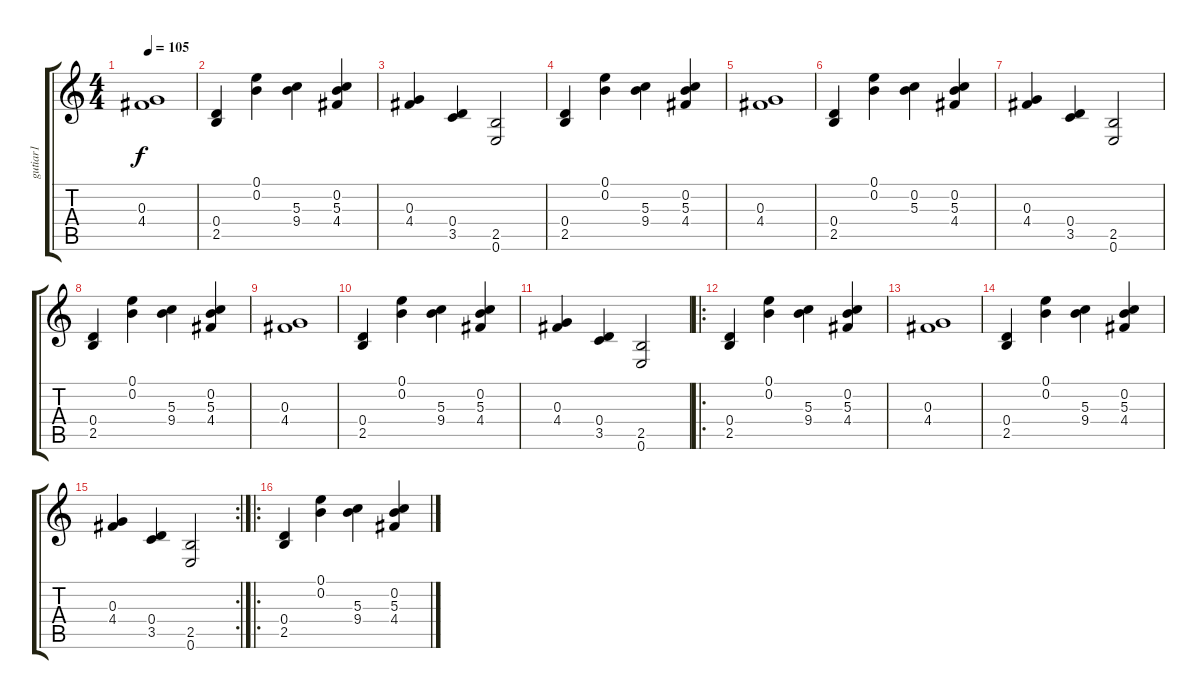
\track ("gutiar1" "gutiar1") {instrument distortionguitar}
\staff {score tabs}
\tuning (E4 B3 G3 D3 A2 E2) {hide}
\ts (4 4)
\tempo 105
\clef g2
\ks c
(0.3 4.4).1{dy f} |
(0.4 2.5).4 (0.1 0.2).4 (5.3 9.4).4 (0.2 5.3 4.4).4 |
(0.3 4.4).4 (0.4 3.5).4 (2.5 0.6).2 |
(0.4 2.5).4 (0.1 0.2).4 (5.3 9.4).4 (0.2 5.3 4.4).4 |
(0.3 4.4).1 |
(0.4 2.5).4 (0.1 0.2).4 (0.2 5.3).4 (0.2 5.3 4.4).4 |
(0.3 4.4).4 (0.4 3.5).4 (2.5 0.6).2 |
(0.4 2.5).4 (0.1 0.2).4 (5.3 9.4).4 (0.2 5.3 4.4).4 |
(0.3 4.4).1 |
(0.4 2.5).4 (0.1 0.2).4 (5.3 9.4).4 (0.2 5.3 4.4).4 |
(0.3 4.4).4 (0.4 3.5).4 (2.5 0.6).2 |
\ro
(0.4 2.5).4 (0.1 0.2).4 (5.3 9.4).4 (0.2 5.3 4.4).4 |
(0.3 4.4).1 |
(0.4 2.5).4 (0.1 0.2).4 (5.3 9.4).4 (0.2 5.3 4.4).4 |
\rc 2
(0.3 4.4).4 (0.4 3.5).4 (2.5 0.6).2 |
\ro
(0.4 2.5).4 (0.1 0.2).4 (5.3 9.4).4 (0.2 5.3 4.4).4
